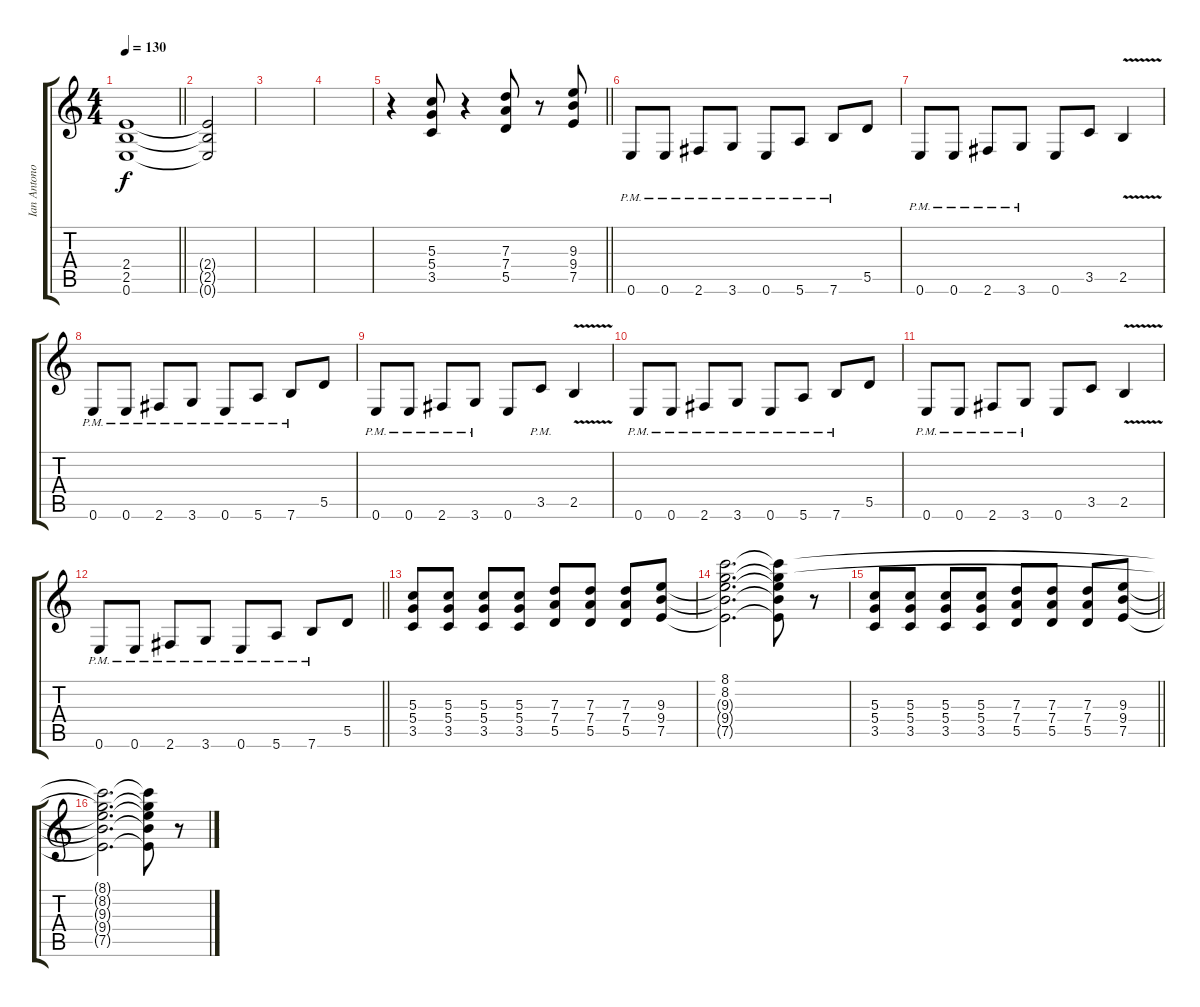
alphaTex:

\track ("Ian Antono " "Ian Antono") {instrument distortionguitar}
\staff {score tabs}
\tuning (E4 B3 G3 D3 A2 E2) {hide}
\ts (4 4)
\tempo 130
\clef g2
\barLineRight lightlight
\ks c
(2.4 2.5 0.6).1{dy f} |
(2.4{t} 2.5{t} 0.6{t}).2 |
|
|
\barLineRight lightlight
r.4 (5.3 5.4 3.5).8 r.4 (7.3 7.4 5.5).8 r.8 (9.3 9.4 7.5).8 |
0.6{pm}.8 0.6{pm}.8 2.6{pm}.8 3.6{pm}.8 0.6{pm}.8 5.6{pm}.8 7.6{pm}.8 5.5.8 |
0.6{pm}.8 0.6{pm}.8 2.6{pm}.8 3.6{pm}.8 0.6.8 3.5.8 2.5{v}.4 |
0.6{pm}.8 0.6{pm}.8 2.6{pm}.8 3.6{pm}.8 0.6{pm}.8 5.6{pm}.8 7.6{pm}.8 5.5.8 |
0.6{pm}.8 0.6{pm}.8 2.6{pm}.8 3.6{pm}.8 0.6.8 3.5{pm}.8 2.5{v}.4 |
0.6{pm}.8 0.6{pm}.8 2.6{pm}.8 3.6{pm}.8 0.6{pm}.8 5.6{pm}.8 7.6{pm}.8 5.5.8 |
0.6{pm}.8 0.6{pm}.8 2.6{pm}.8 3.6{pm}.8 0.6.8 3.5.8 2.5{v}.4 |
\barLineRight lightlight
0.6{pm}.8 0.6{pm}.8 2.6{pm}.8 3.6{pm}.8 0.6{pm}.8 5.6{pm}.8 7.6{pm}.8 5.5.8 |
(5.3 5.4 3.5).8 (5.3 5.4 3.5).8 (5.3 5.4 3.5).8 (5.3 5.4 3.5).8 (7.3 7.4 5.5).8 (7.3 7.4 5.5).8 (7.3 7.4 5.5).8 (9.3 9.4 7.5).8 |
(8.1 8.2 9.3{t} 9.4{t} 7.5{t}).2{d} (8.1{t} 8.2{t} 9.3{t} 9.4{t} 7.5{t}).8 r.8 |
\barLineRight lightlight
(5.3 5.4 3.5).8 (5.3 5.4 3.5).8 (5.3 5.4 3.5).8 (5.3 5.4 3.5).8 (7.3 7.4 5.5).8 (7.3 7.4 5.5).8 (7.3 7.4 5.5).8 (9.3 9.4 7.5).8 |
(8.1{t} 8.2{t} 9.3{t} 9.4{t} 7.5{t}).2{d} (8.1{t} 8.2{t} 9.3{t} 9.4{t} 7.5{t}).8 r.8
